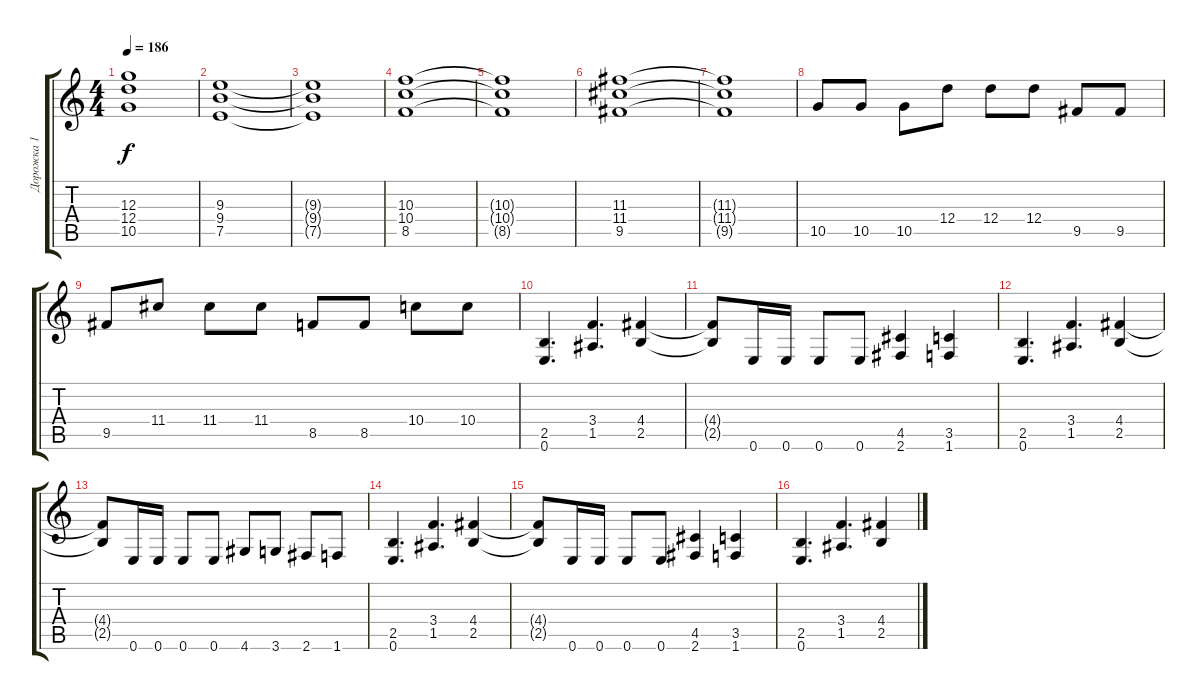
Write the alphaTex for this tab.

\track ("Дорожка 1" "Дорожка 1") {instrument overdrivenguitar}
\staff {score tabs}
\tuning (E4 B3 G3 D3 A2 E2) {hide}
\ts (4 4)
\tempo 186
\clef g2
\ks c
(12.3{t} 12.4{t} 10.5{t}).1{dy f} |
(9.3 9.4 7.5).1 |
(9.3{t} 9.4{t} 7.5{t}).1 |
(10.3 10.4 8.5).1 |
(10.3{t} 10.4{t} 8.5{t}).1 |
(11.3 11.4 9.5).1 |
(11.3{t} 11.4{t} 9.5{t}).1 |
10.5.8 10.5.8 10.5.8 12.4.8 12.4.8 12.4.8 9.5.8 9.5.8 |
9.5.8 11.4.8 11.4.8 11.4.8 8.5.8 8.5.8 10.4.8 10.4.8 |
(2.5 0.6).4{d} (3.4 1.5).4{d} (4.4 2.5).4 |
(4.4{t} 2.5{t}).8 0.6.16 0.6.16 0.6.8 0.6.8 (4.5 2.6).4 (3.5 1.6).4 |
(2.5 0.6).4{d} (3.4 1.5).4{d} (4.4 2.5).4 |
(4.4{t} 2.5{t}).8 0.6.16 0.6.16 0.6.8 0.6.8 4.6.8 3.6.8 2.6.8 1.6.8 |
(2.5 0.6).4{d} (3.4 1.5).4{d} (4.4 2.5).4 |
(4.4{t} 2.5{t}).8 0.6.16 0.6.16 0.6.8 0.6.8 (4.5 2.6).4 (3.5 1.6).4 |
(2.5 0.6).4{d} (3.4 1.5).4{d} (4.4 2.5).4
